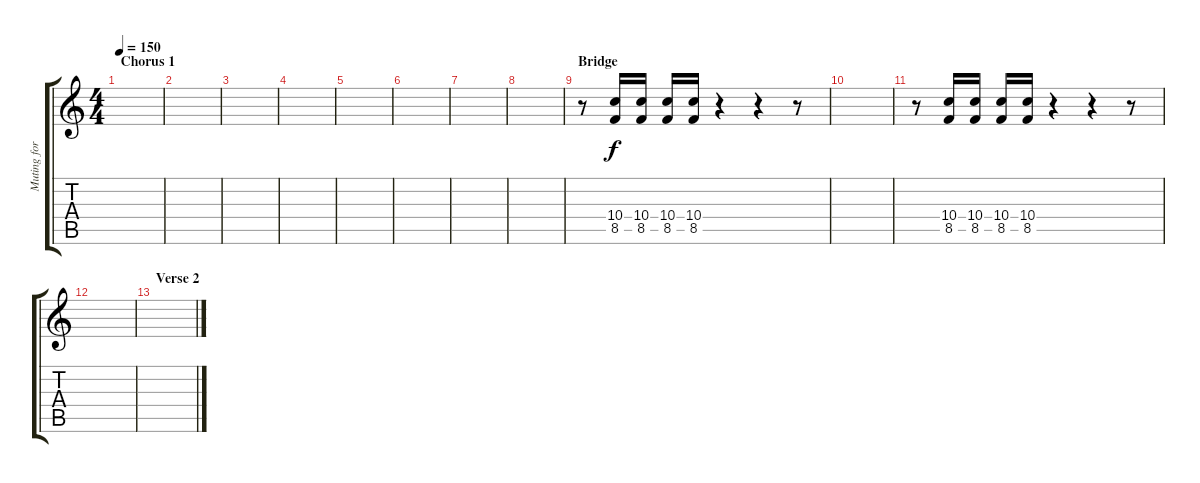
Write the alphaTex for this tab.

\track ("Muting for Guitars" "Muting for") {instrument electricguitarmuted}
\staff {score tabs}
\tuning (E4 B3 G3 D3 A2 E2) {hide}
\ts (4 4)
\section ("" "Chorus 1")
\tempo 150
\clef g2
\ks c
|
|
|
|
|
|
|
|
\section ("" "Bridge")
r.8 (10.4 8.5).16 (10.4 8.5).16 (10.4 8.5).16 (10.4 8.5).16 r.4 r.4 r.8 |
|
r.8 (10.4 8.5).16 (10.4 8.5).16 (10.4 8.5).16 (10.4 8.5).16 r.4 r.4 r.8 |
|
\section ("" "Verse 2")
